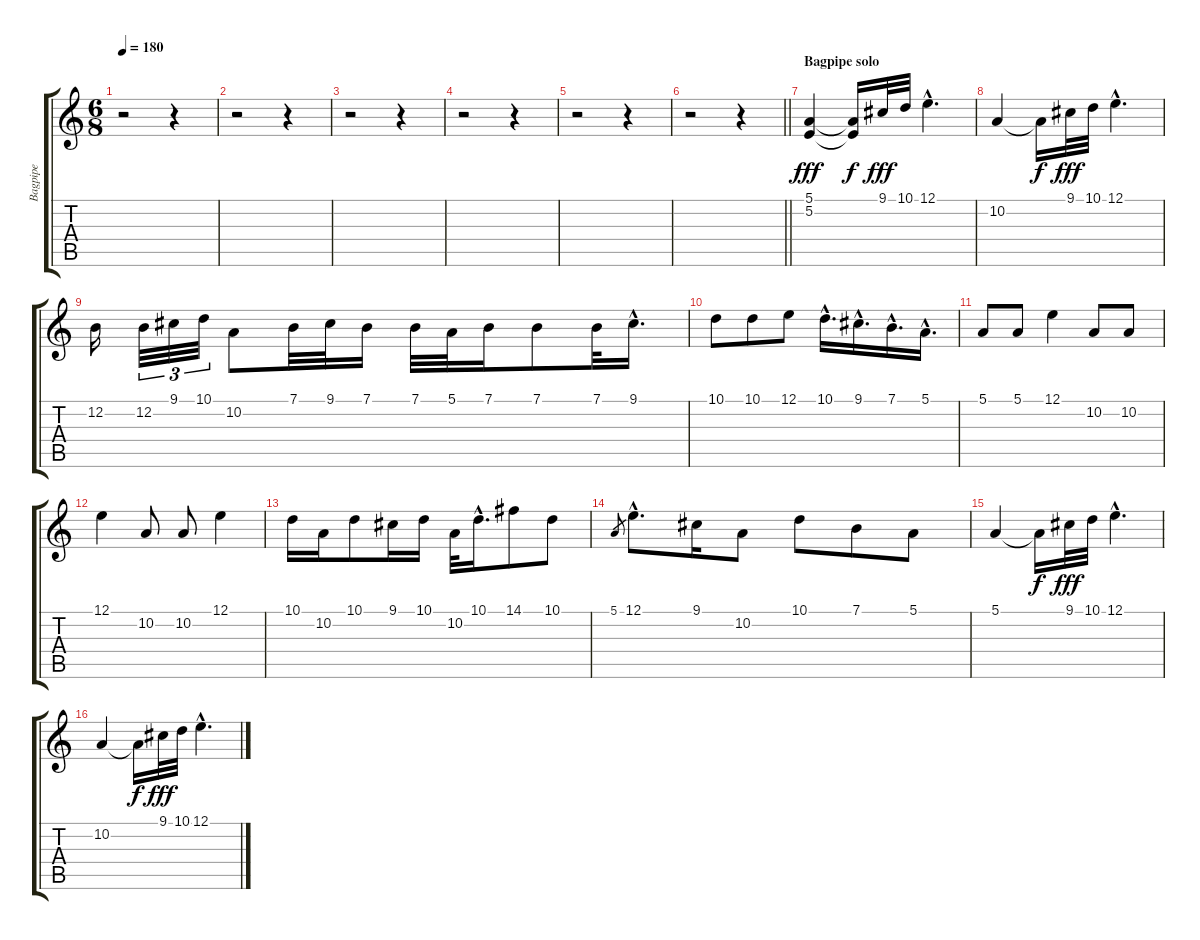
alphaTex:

\track ("Bagpipe" "Bagpipe") {instrument bagpipe}
\staff {score tabs}
\tuning (E4 B3 G3 D3 A2 E2) {hide}
\ts (6 8)
\tempo 180
\clef g2
\ks c
r.2{dy fff} r.4 |
r.2 r.4 |
r.2 r.4 |
r.2 r.4 |
r.2 r.4 |
\barLineRight lightlight
r.2 r.4 |
\section ("" "Bagpipe solo")
(5.1 5.2).4 (5.1{t} 5.2{t}).16{dy f} 9.1.32{dy fff} 10.1.32 12.1{hac}.4{d} |
10.2.4 10.2{t}.16{dy f} 9.1.32{dy fff} 10.1.32 12.1{hac}.4{d} |
12.2.16 12.2.32{tu (3 2)} 9.1.32{tu (3 2)} 10.1.32{tu (3 2)} 10.2.8 7.1.32 9.1.32 7.1.16 7.1.32 5.1.32 7.1.16 7.1.8 7.1.32 9.1{hac}.16{d} |
10.1.8 10.1.8 12.1.8 10.1{hac}.16{d} 9.1{hac}.16{d} 7.1{hac}.16{d} 5.1{hac}.16{d} |
5.1.8 5.1.8 12.1.4 10.2.8 10.2.8 |
12.1.4 10.2.8 10.2.8 12.1.4 |
10.1.16 10.2.16 10.1.8 9.1.16 10.1.16 10.2.32 10.1{hac}.16{d} 14.1.8 10.1.8 |
5.1.8{gr} 12.1{hac}.8{d} 9.1.16 10.2.8 10.1.8 7.1.8 5.1.8 |
5.1.4 5.1{t}.16{dy f} 9.1.32{dy fff} 10.1.32 12.1{hac}.4{d} |
10.2.4 10.2{t}.16{dy f} 9.1.32{dy fff} 10.1.32 12.1{hac}.4{d}
